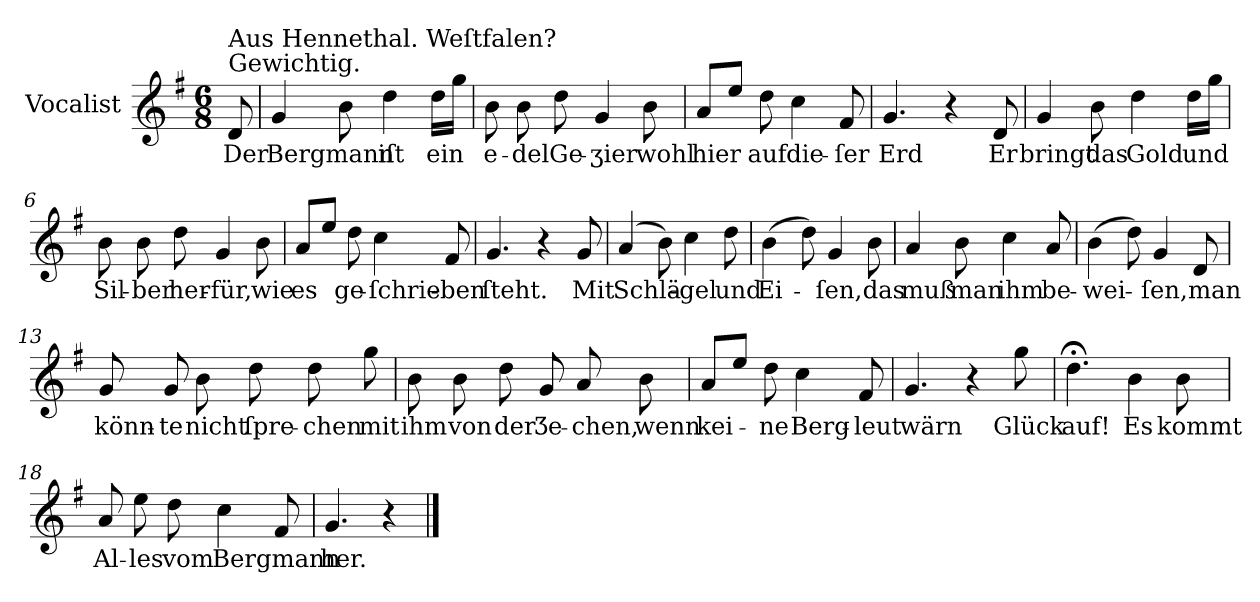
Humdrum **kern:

**kern	**text
*part1	*part1
*staff1	*staff1
*I"Vocalist	*
*k[f#]	*
*G:	*
*M6/8	*
=	=
!LO:TX:a:t=Gewichtig.	!
!LO:TX:a:t=Aus Hennethal. Weſtfalen?	!
8d	Der
=1	=1
4g	Bergmann
8b	.
4dd	iſt
16ddLL	ein
16ggJJ	.
=2	=2
8b	e-
8b	-del
8dd	Ge-
4g	-ʒier
8b	wohl
=3	=3
8a/L	hier
8eeJ	.
8dd	auf
4cc	die-
8f#	-ſer
=4	=4
4.g	Erd
4r	.
8d	Er
=5	=5
4g	bringt
8b	das
4dd	Gold
16ddLL	und
16ggJJ	.
=6	=6
8b	Sil-
8b	-ber
8dd	her-
4g	-für,
8b	wie
=7	=7
8a/L	es
8eeJ	.
8dd	ge-
4cc	-ſchrie-
8f#	-ben
=8	=8
4.g	ſteht.
4r	.
8g	Mit
=9	=9
(4a	Schlä-
8b)	.
4cc	-gel
8dd	und
=10	=10
(4b	Ei-
8dd)	.
4g	-ſen,
8b	das
=11	=11
4a	muß
8b	man
4cc	ihm
8a	be-
=12	=12
(4b	-wei-
8dd)	.
4g	-ſen,
8d	man
=13	=13
8g	könn-
8g	-te
8b	nicht
8dd	ſpre-
8dd	-chen
8gg	mit
=14	=14
8b	ihm
8b	von
8dd	der
8g	Ʒe-
8a	-chen,
8b	wenn
=15	=15
8a/L	kei-
8eeJ	.
8dd	-ne
4cc	Berg-
8f#	-leut
=16	=16
4.g	wärn
4r	.
8gg	Glück
=17	=17
4.dd;<	auf!
4b	Es
8b	kommt
=18	=18
8a	Al-
8ee	-les
8dd	vom
4cc	Bergmann
8f#	.
=19	=19
4.g	her.
4r	.
==	==
*-	*-
